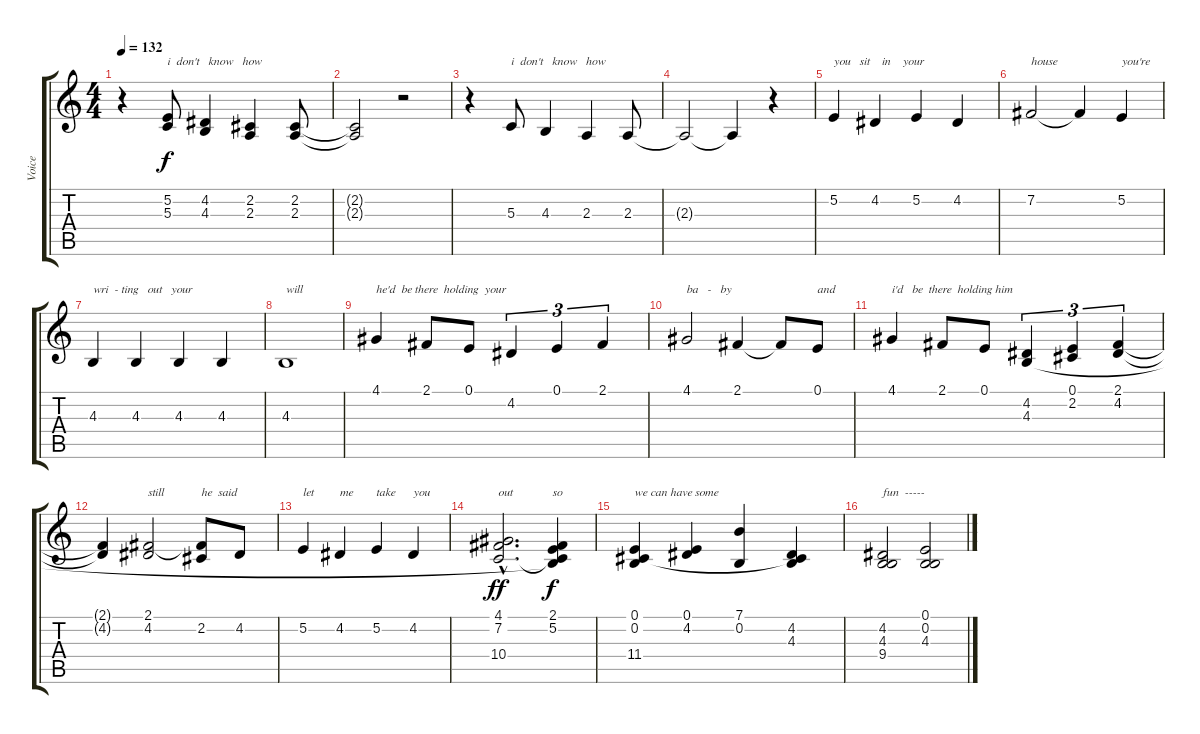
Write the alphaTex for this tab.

\track ("Voice" "Voice") {instrument brightacousticpiano}
\staff {score tabs}
\tuning (E4 B3 G3 D3 A2 E2) {hide}
\ts (4 4)
\tempo 132
\clef g2
\ks c
r.4{dy f} (5.2 5.3).8{txt "i  don't   know   how"} (4.2 4.3).4 (2.2 2.3).4 (2.2 2.3).8 |
(2.2{t} 2.3{t}).2 r.2 |
r.4 5.3.8{txt "i  don't   know   how"} 4.3.4 2.3.4 2.3.8 |
2.3{t}.2 2.3{t}.4 r.4 |
5.2.4{txt "you   sit    in    your"} 4.2.4 5.2.4 4.2.4 |
7.2.2{txt "house"} 7.2{t}.4 5.2.4{txt "you're"} |
4.3.4{txt "wri  - ting   out   your"} 4.3.4 4.3.4 4.3.4 |
4.3.1{txt "will"} |
4.1.4{txt "he'd  be there  holding  your"} 2.1.8 0.1.8 4.2.4{tu (3 2)} 0.1.4{tu (3 2)} 2.1.4{tu (3 2)} |
4.1.2{txt "ba   -   by"} 2.1.4 2.1{t}.8 0.1.8{txt "and"} |
4.1.4{txt "i'd   be  there  holding him"} 2.1.8 0.1.8 (4.2 4.3).4{tu (3 2)} (0.1 2.2).4{tu (3 2)} (2.1 4.2).4{tu (3 2)} |
(2.1{t} 4.2{t}).4 (2.1 4.2).2{txt "still"} (2.1{t} 2.2).8{txt "he  said"} 4.2.8 |
5.2.4{txt "let"} 4.2.4{txt "me"} 5.2.4{txt "take"} 4.2.4{txt "you"} |
(4.1{hac} 7.2{hac} 10.4{hac}).2{d txt "out" dy ff} (2.1 5.2 4.3{t} 10.4{t}).4{txt "so" dy f} |
(0.1 0.2 11.4).4{txt "we can have some"} (0.1 4.2).4 (7.1 0.2).4 (4.2 4.3 11.4{t}).4 |
(4.2 4.3 9.4).2{txt "fun  -----"} (0.1 0.2 4.3).2
